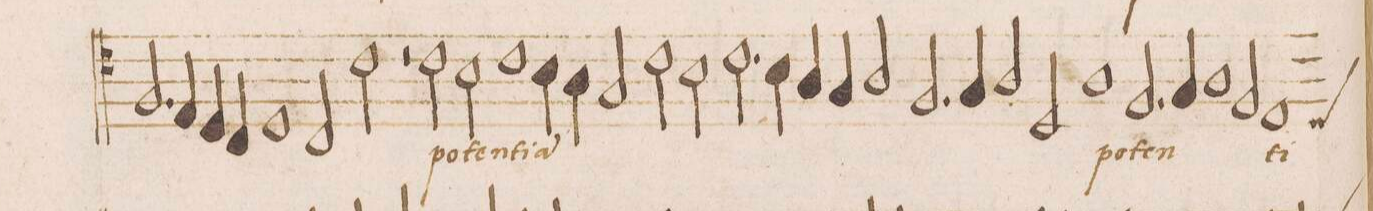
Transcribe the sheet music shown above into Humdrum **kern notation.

**kern	**text
*I"TENOR	*
*clefC4	*
*k[]	*
*met(c|)	*
*M2/1	*
2.F/	.
=82	=82
4E/	.
4D/	.
4C/	.
1D	.
=83	=83
2C/	.
2c\	.
2r	.
2c\	po-
=84	=84
2B\	-ten-
1c	-ti-
4B\	-a(m)
4A\	.
=85	=85
2G/	.
2c\	.
2B\	.
2.c\	.
=86	=86
4B\	.
4A/	.
4G/	.
2A/	.
2.F/	.
=87	=87
4G/	.
2A/	.
2D/	.
1A	po-
=88	=88
2.F/	-ten-
4G/	.
1A	.
=89	=89
2F/	.
*custos:E	*
1E	-ti-
=90	=90
*-	*-
